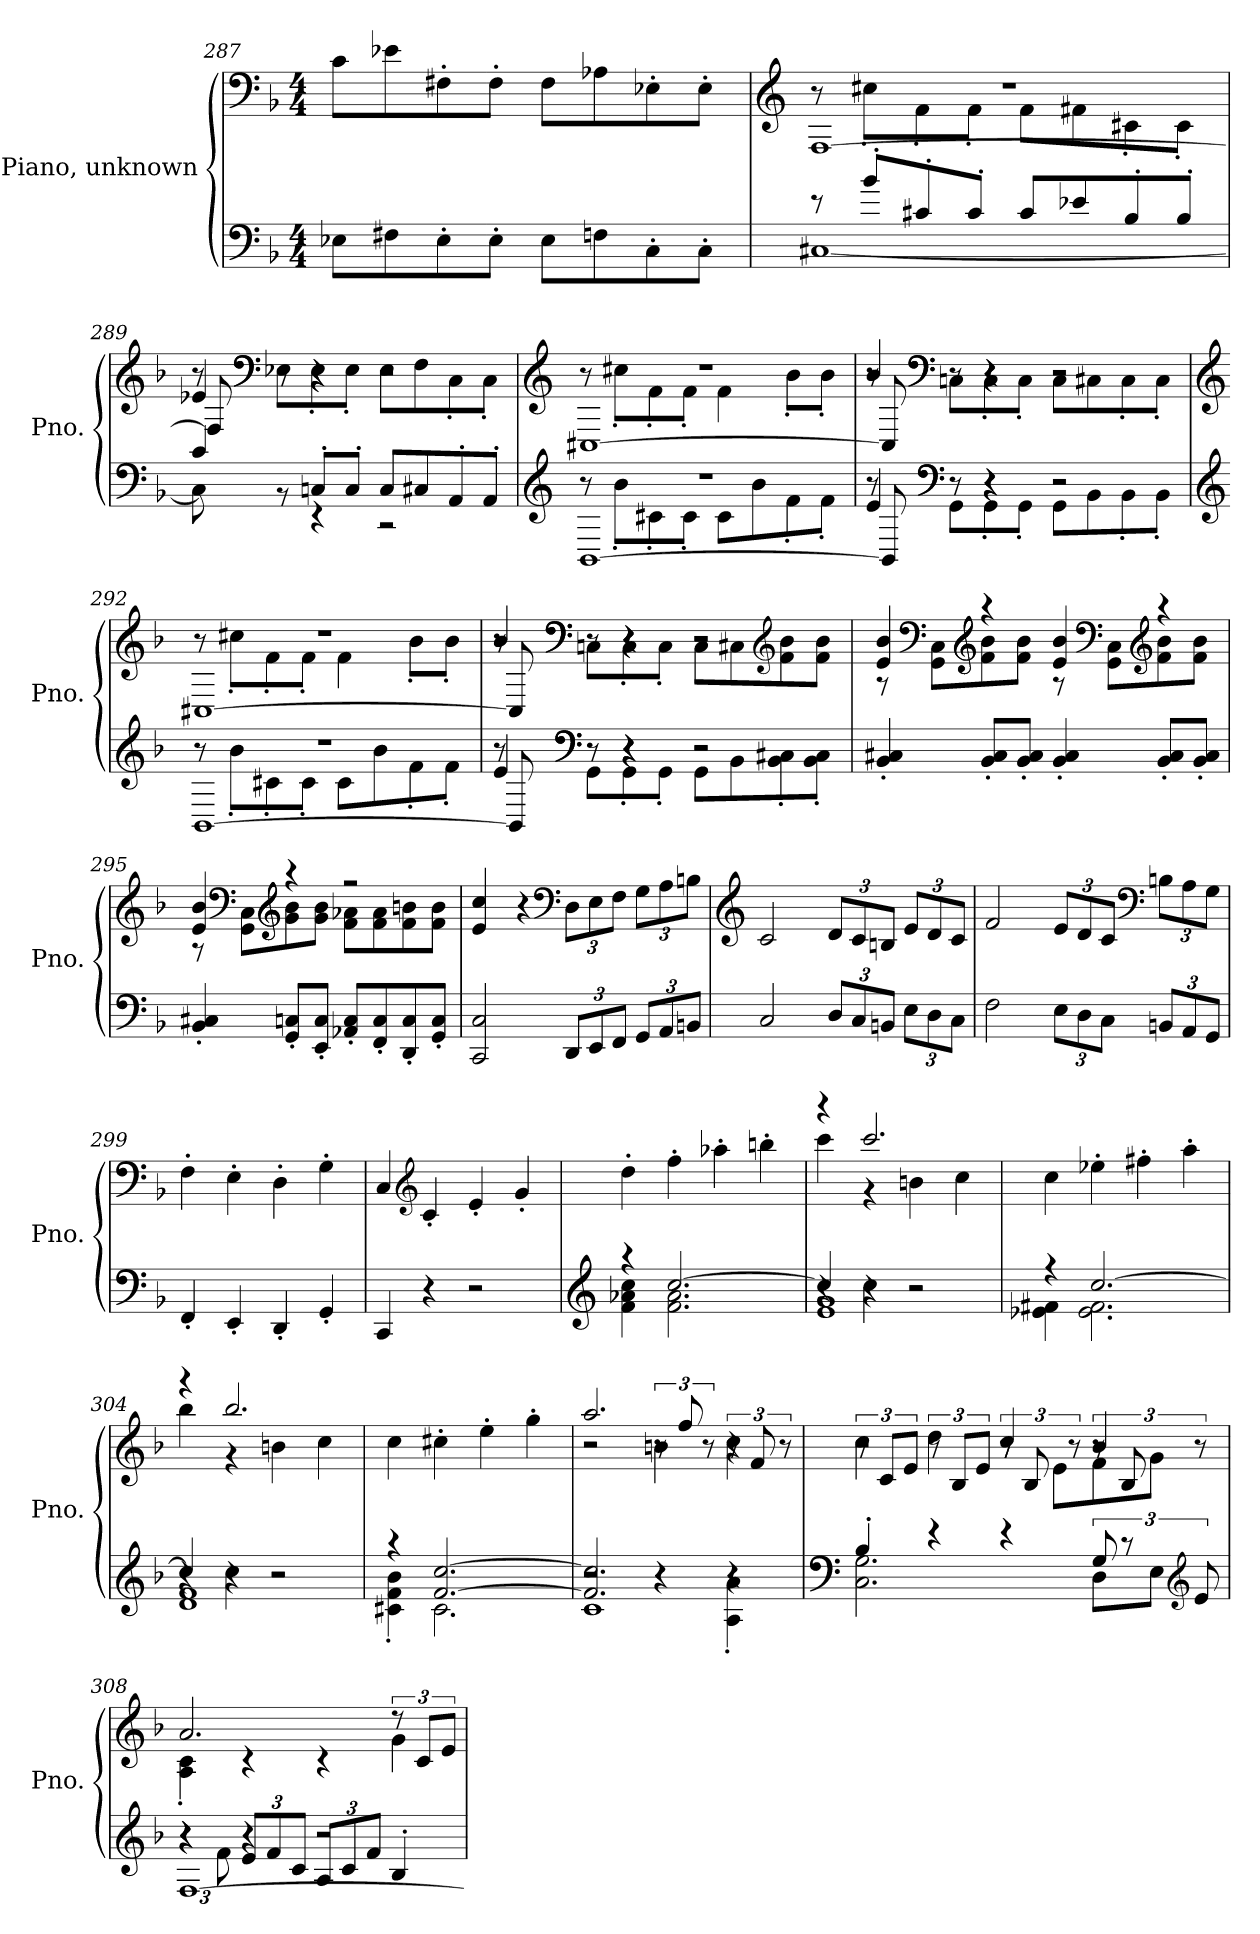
**kern	**kern
*part1	*part1
*staff2	*staff1
*I"Piano, unknown	*
*I'Pno.	*
!!LO:LB:g=z
*clefF4	*clefF4
*k[b-]	*k[b-]
*M4/4	*M4/4
=287	=287
8E-X\L	8c\L
8F#X\	8e-X\
8E-'\	8F#X'\
8E-'\J	8F#'\J
8E-\L	8F#\L
8Fn\	8A-X\
8C'\	8E-X'\
8C'\J	8E-'\J
=288	=288
*	*clefG2
*^	*^
*	*	*	*^
8r	[1C#X	1r	8r	[1F
8b-'/L	.	.	8cc#X'\L	.
8c#X'/	.	.	8f'\	.
8c#'/J	.	.	8f'\J	.
8c#/L	.	.	8f\L	.
8e-X/	.	.	8f#X\	.
8B-'/	.	.	8c#X'\	.
8B-'/J	.	.	8c#'\J	.
=289	=289	=289	=289	=289
4c/	8C#\]	4e-X/	8r	8F/]
*	*	*clefF4	*	*
.	8r	.	8E-X\L	8r
8Cn'/L	4r	4r	8E-'\	4r
8C'/J	.	.	8E-'\J	.
8C/L	2r	2r	8E-\L	2r
8C#X/	.	.	8F\	.
8AA'/	.	.	8C'\	.
8AA'/J	.	.	8C'\J	.
*v	*v	*	*	*
!!LO:LB:g=z	!!	!!
=290	=290	=290	=290
*clefG2	*clefG2	*	*
*^	*	*	*
*	*^	*	*	*
1r	8r	[1BB-	1r	8r	[1C#X
.	8b-'\L	.	.	8cc#X'\L	.
.	8c#X'\	.	.	8f'\	.
.	8c#'\J	.	.	8f'\J	.
.	8c#\L	.	.	4f\	.
.	8b-\	.	.	.	.
.	8f'\	.	.	8b-'\L	.
.	8f'\J	.	.	8b-'\J	.
=291	=291	=291	=291	=291	=291
4e/	8r	8BB-/]	4b-/	8r	8C#/]
*clefF4	*	*	*clefF4	*	*
.	8GG\L	8r	.	8Cn\L	8r
4r	8GG'\	4r	4r	8C'\	4r
.	8GG'\J	.	.	8C'\J	.
2r	8GG\L	2r	2r	8C\L	2r
.	8BB-\	.	.	8C#X\	.
.	8BB-'\	.	.	8C#'\	.
.	8BB-'\J	.	.	8C#'\J	.
=292	=292	=292	=292	=292	=292
*clefG2	*	*	*clefG2	*	*
1r	8r	[1BB-	1r	8r	[1C#X
.	8b-'\L	.	.	8cc#X'\L	.
.	8c#X'\	.	.	8f'\	.
.	8c#'\J	.	.	8f'\J	.
.	8c#\L	.	.	4f\	.
.	8b-\	.	.	.	.
.	8f'\	.	.	8b-'\L	.
.	8f'\J	.	.	8b-'\J	.
!!LO:LB:g=z	!!	!!
=293	=293	=293	=293	=293	=293
4e/	8r	8BB-/]	4b-/	8r	8C#/]
*clefF4	*	*	*clefF4	*	*
.	8GG\L	8r	.	8Cn\L	8r
4r	8GG'\	4r	4r	8C'\	4r
.	8GG'\J	.	.	8C'\J	.
2r	8GG\L	2r	2r	8C\L	2r
.	8BB-\	.	.	8C#X\	.
*	*	*	*clefG2	*	*
.	8BB-\' 8C#X\'	.	.	8f\ 8b-\	.
.	8BB-\' 8C#\'J	.	.	8f\ 8b-\J	.
*v	*v	*v	*	*	*
*	*	*v	*v
=294	=294	=294
4BB-/' 4C#X/'	4e/ 4b-/	8r
*	*clefF4	*
.	.	8GG\ 8C\L
*	*clefG2	*
8BB-/' 8C#/'L	4r	8f\ 8b-\
8BB-/' 8C#/'J	.	8f\ 8b-\J
4BB-/' 4C#/'	4e/ 4b-/	8r
*	*clefF4	*
.	.	8GG\ 8C\L
*	*clefG2	*
8BB-/' 8C#/'L	4r	8f\ 8b-\
8BB-/' 8C#/'J	.	8f\ 8b-\J
!!LO:LB:g=z	!!
=295	=295	=295
4BB-/' 4C#X/'	4e/ 4b-/	8r
*	*clefF4	*
.	.	8GG\ 8C\L
*	*clefG2	*
8GG/' 8Cn/'L	4r	8g\ 8b-\
8EE/' 8C/'J	.	8g\ 8b-\J
8AA-X/' 8C/'L	2r	8f\ 8a-X\L
8FF/' 8C/'	.	8f\ 8a-\
8DD/' 8C/'	.	8f\ 8bn\
8GG/' 8C/'J	.	8f\ 8b\J
*	*v	*v
=296	=296
2CC/ 2C/	4e/ 4cc/
.	4r
*	*clefF4
*Xbrackettup	*Xbrackettup
12DD/L	12D\L
12EE/	12E\
12FF/J	12F\J
12GG/L	12G\L
12AA/	12A\
12BBn/J	12Bn\J
=297	=297
*	*clefG2
2C/	2c/
12D/L	12d/L
12C/	12c/
12BBn/J	12Bn/J
12E\L	12e/L
12D\	12d/
12C\J	12c/J
=298	=298
2F\	2f/
12E\L	12e/L
12D\	12d/
12C\J	12c/J
*	*clefF4
12BBn/L	12Bn\L
12AA/	12A\
12GG/J	12G\J
!!LO:PB:g=z
=299	=299
4FF'/	4F'\
4EE'/	4E'\
4DD'/	4D'\
4GG'/	4G'\
=300	=300
4CC/	4C/
*	*clefG2
4r	4c'/
2r	4e'/
.	4g'/
=301	=301
*clefG2	*
*^	*
4r	4f\ 4a-X\ 4cc\	4dd'\
[2.cc/	2.f\ 2.a-\	4ff'\
.	.	4aa-X'\
.	.	4bbn'\
=302	=302	=302
*	*^	*^
4cc/]	4r	1e 1g	4r	4ccc\
4r	4cc\	.	2.ccc/	4r
2r	2r	.	.	4bn\
.	.	.	.	4cc\
*	*v	*v	*	*
*	*	*v	*v
=303	=303	=303
4r	4e-X\ 4f#X\	4cc\
[2.cc/	2.e-\ 2.f#\	4ee-X'\
.	.	4ff#X'\
.	.	4aa'\
=304	=304	=304
*	*^	*^
4cc/]	4r	1d 1f	4r	4bb-\
4r	4cc\	.	2.bb-/	4r
2r	2r	.	.	4bn\
.	.	.	.	4cc\
*	*v	*v	*	*
*	*	*v	*v
!!LO:LB:g=z
=305	=305	=305
4r	4c#X\' 4f\' 4b-\'	4cc\
[2.f/ [2.cc/	2.c#\	4cc#X'\
.	.	4ee'\
.	.	4gg'\
=306	=306	=306
*	*^	*^
*	*	*	*	*^
2.f/] 2.cc/]	2r	1c	2.aa/	2r	2r
*	*	*	*	*	*brackettup
.	4r	.	.	4bn\	12r
.	.	.	.	.	12ff/
.	.	.	.	.	12r
4r	4A\' 4a\'	.	4r	4cc\	12r
.	.	.	.	.	12f/
.	.	.	.	.	12r
*v	*v	*v	*	*	*
=307	=307	=307	=307
*clefF4	*	*	*
*^	*	*	*
4B-'/	2.C\ 2.G\	2r	4cc\	12r
.	.	.	.	12c/L
.	.	.	.	12e/J
4r	.	.	4dd\	12r
.	.	.	.	12B-/L
.	.	.	.	12e/J
4r	.	4cc/	8r	12r
.	.	.	.	12B-/
.	.	.	8e\L	.
.	.	.	.	12r
*brackettup	*	*	*	*
12G/	8D\L	4b-/	8f\	12r
12r	.	.	.	12B-/
.	8E\J	.	8g\J	.
*clefG2	*	*	*	*
12e/	.	.	.	12r
*	*	*	*v	*v
!!LO:LB:g=z
=308	=308	=308	=308
*	*^	*	*
4r	6r	[1F	2.a/	4A\' 4c\'
.	12f\	.	.	.
*Xbrackettup	*	*	*	*
12e/L	4r	.	.	4r
12f/	.	.	.	.
12c/J	.	.	.	.
12A/L	2r	.	.	4r
12c/	.	.	.	.
12f/J	.	.	.	.
4B-'/	.	.	12r	4g\
.	.	.	12c/L	.
.	.	.	12e/J	.
*v	*v	*v	*	*
*	*v	*v
=	=
*-	*-
